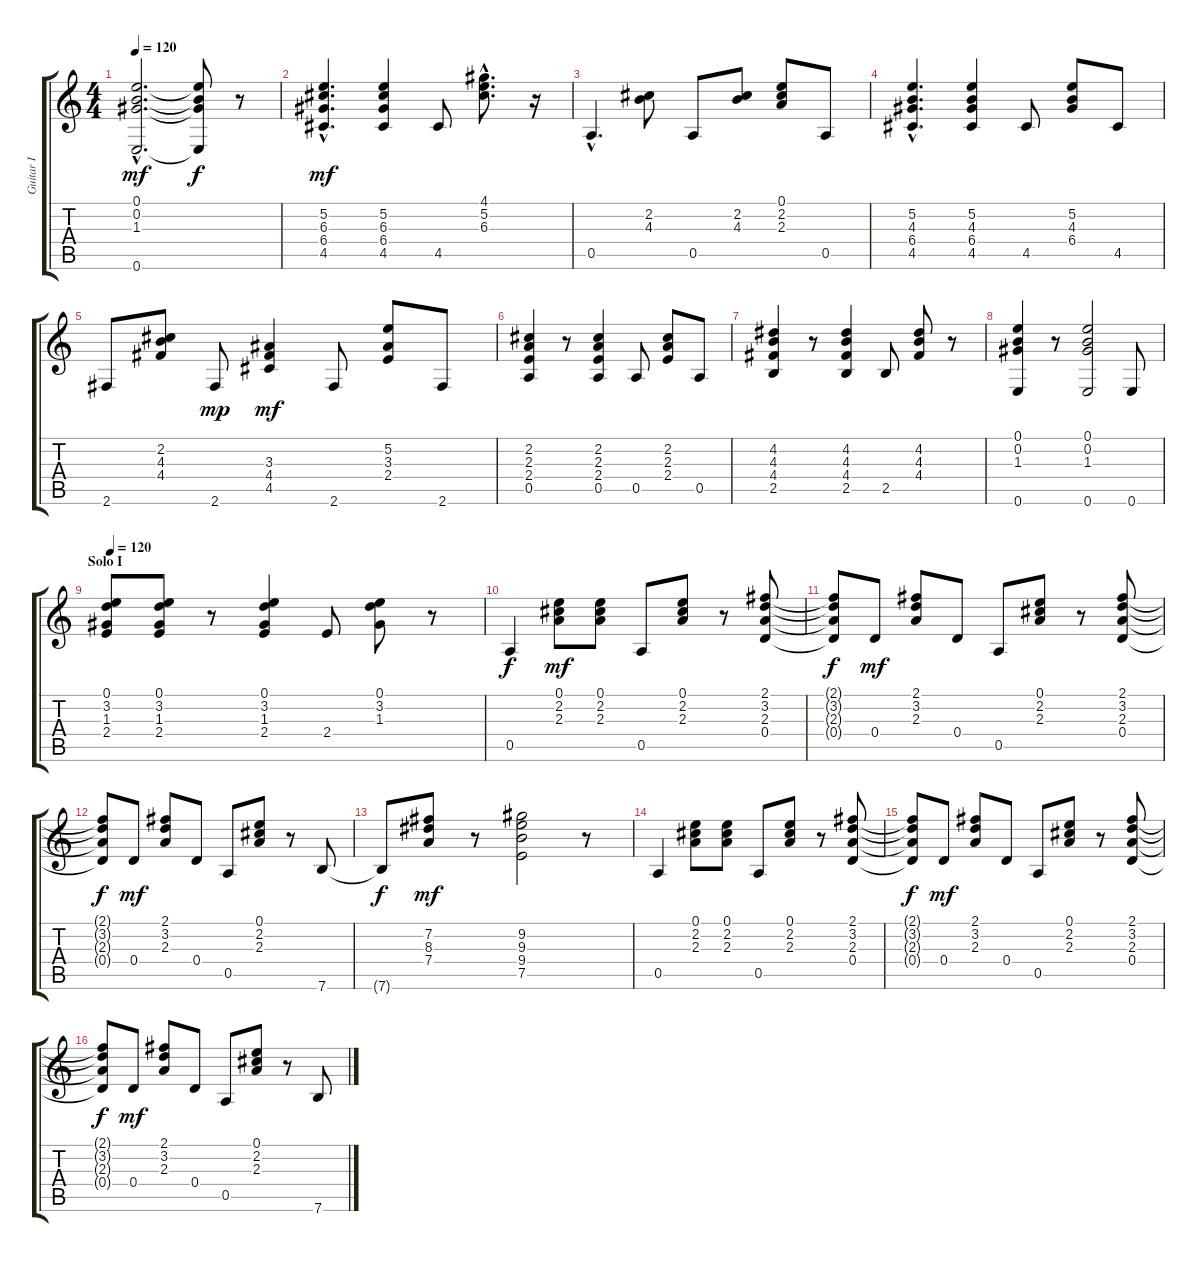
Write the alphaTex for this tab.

\track ("Guitar I" "Guitar I") {instrument acousticguitarsteel}
\staff {score tabs}
\tuning (E4 B3 G3 D3 A2 E2) {hide}
\ts (4 4)
\tempo 120
\clef g2
\ks c
(0.1{hac} 0.2{hac} 1.3{hac} 0.6{hac}).2{d dy mf} (0.1{t} 0.2{t} 1.3{t} 0.6{t}).8{dy f} r.8 |
(5.2{hac} 6.3{hac} 6.4{hac} 4.5{hac}).4{d dy mf} (5.2 6.3 6.4 4.5).4 4.5.8 (4.1{hac} 5.2{hac} 6.3{hac}).8{d} r.16 |
0.5{hac}.4{d} (2.2 4.3).8 0.5.8 (2.2 4.3).8 (0.1 2.2 2.3).8 0.5.8 |
(5.2{hac} 4.3{hac} 6.4{hac} 4.5{hac}).4{d} (5.2 4.3 6.4 4.5).4 4.5.8 (5.2 4.3 6.4).8 4.5.8 |
2.6.8 (2.2 4.3 4.4).8 2.6.8{dy mp} (3.3 4.4 4.5).4{dy mf} 2.6.8 (5.2 3.3 2.4).8 2.6.8 |
(2.2 2.3 2.4 0.5).4 r.8 (2.2 2.3 2.4 0.5).4 0.5.8 (2.2 2.3 2.4).8 0.5.8 |
(4.2 4.3 4.4 2.5).4 r.8 (4.2 4.3 4.4 2.5).4 2.5.8 (4.2 4.3 4.4).8 r.8 |
(0.1 0.2 1.3 0.6).4 r.8 (0.1 0.2 1.3 0.6).2 0.6.8 |
\section ("" "Solo I")
\tempo 120
(0.1 3.2 1.3 2.4).8 (0.1 3.2 1.3 2.4).8 r.8 (0.1 3.2 1.3 2.4).4 2.4.8 (0.1 3.2 1.3).8 r.8 |
0.5.4{dy f} (0.1 2.2 2.3).8{dy mf} (0.1 2.2 2.3).8 0.5.8 (0.1 2.2 2.3).8 r.8 (2.1 3.2 2.3 0.4).8 |
(2.1{t} 3.2{t} 2.3{t} 0.4{t}).8{dy f} 0.4.8{dy mf} (2.1 3.2 2.3).8 0.4.8 0.5.8 (0.1 2.2 2.3).8 r.8 (2.1 3.2 2.3 0.4).8 |
(2.1{t} 3.2{t} 2.3{t} 0.4{t}).8{dy f} 0.4.8{dy mf} (2.1 3.2 2.3).8 0.4.8 0.5.8 (0.1 2.2 2.3).8 r.8 7.6.8 |
7.6{t}.8{dy f} (7.2 8.3 7.4).8{dy mf} r.8 (9.2 9.3 9.4 7.5).2 r.8 |
0.5.4 (0.1 2.2 2.3).8 (0.1 2.2 2.3).8 0.5.8 (0.1 2.2 2.3).8 r.8 (2.1 3.2 2.3 0.4).8 |
(2.1{t} 3.2{t} 2.3{t} 0.4{t}).8{dy f} 0.4.8{dy mf} (2.1 3.2 2.3).8 0.4.8 0.5.8 (0.1 2.2 2.3).8 r.8 (2.1 3.2 2.3 0.4).8 |
(2.1{t} 3.2{t} 2.3{t} 0.4{t}).8{dy f} 0.4.8{dy mf} (2.1 3.2 2.3).8 0.4.8 0.5.8 (0.1 2.2 2.3).8 r.8 7.6.8
